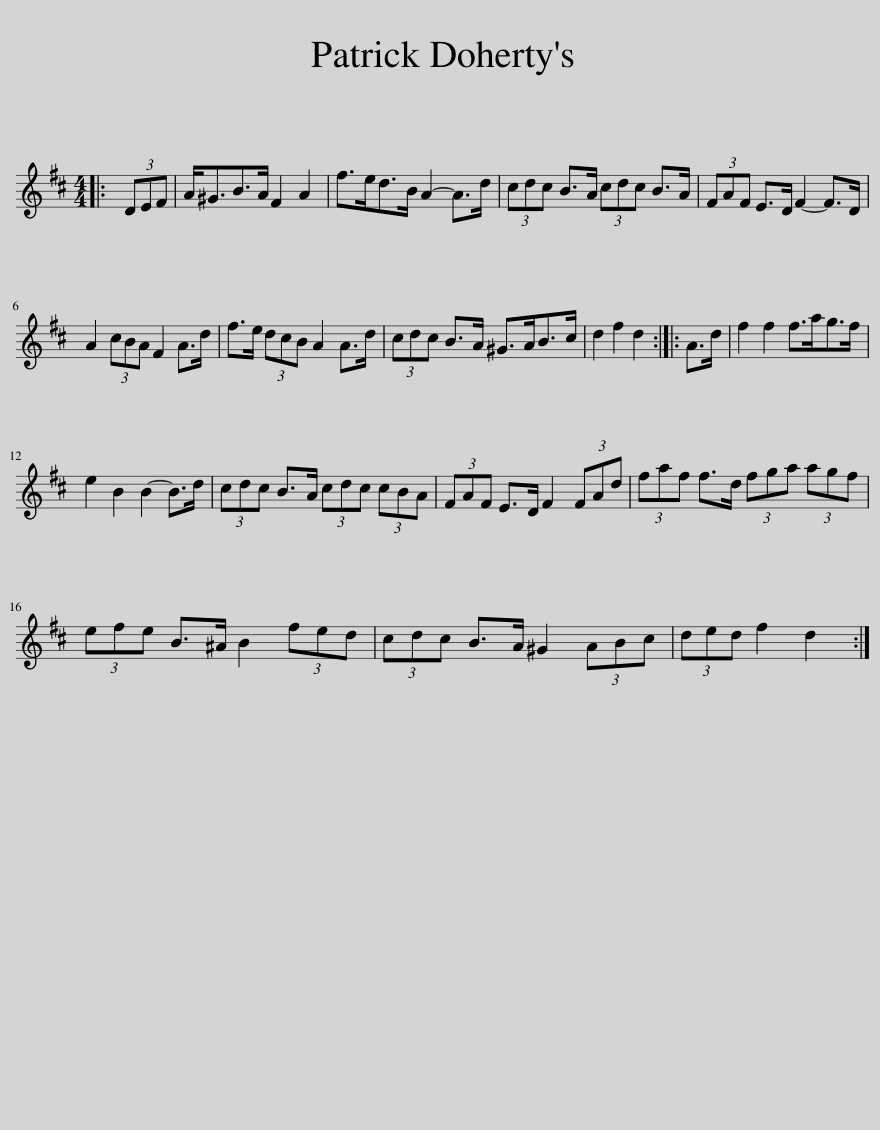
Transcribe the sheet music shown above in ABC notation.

X:1
L:1/8
M:4/4
I:linebreak $
K:D
V:1 treble
V:1
|: (3DEF | A<^GB>A F2 A2 | f>ed>B A2- A>d | (3cdc B>A (3cdc B>A | (3FAF E>D F2- F>D |$ %5
 A2 (3cBA F2 A>d | f>e (3dcB A2 A>d | (3cdc B>A ^G>AB>c | d2 f2 d2 :: A>d | %10
 f2 f2 f>ag>f |$ e2 B2 B2- B>d | (3cdc B>A (3cdc (3cBA | (3FAF E>D F2 (3FAd | (3faf f>d (3fga (3agf |$ %15
 (3efe B>^A B2 (3fed | (3cdc B>A ^G2 (3ABc | (3ded f2 d2 :| %18
